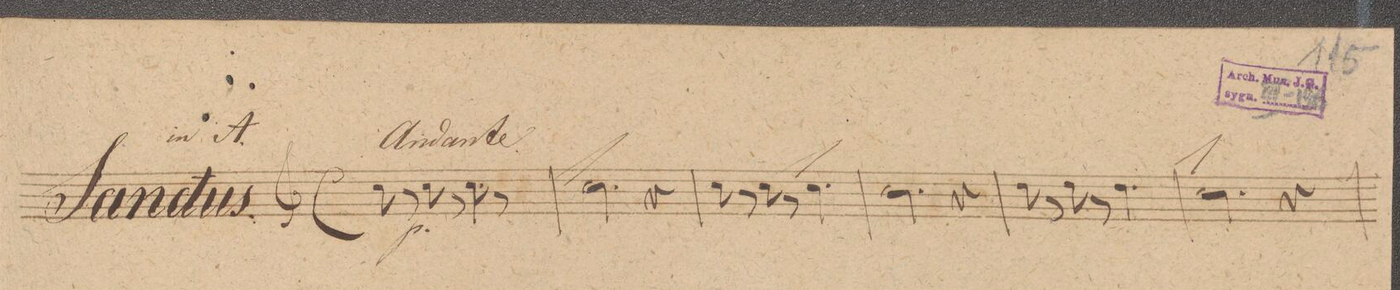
**kern	**dynam
*I"Trompetto. 1mo in A.	*
*clefG2	*
*k[f#c#g#]	*
*met(c)	*
*M4/4	*
8a\	p
8r	.
8a\	.
8r	.
8ryy	.
4a\	.
8r	.
=2	=2
*2\right	*
2.a^\	.
4r	.
=3	=3
8a\	.
8r	.
8a\	.
8r	.
8ryy	.
4.a^\	.
=4	=4
2.a\	.
4r	.
=5	=5
8b\	.
8r	.
8b\	.
8r	.
8ryy	.
4.b\	.
=6	=6
2.a^\	.
4r	.
=7	=7
*-	*-
